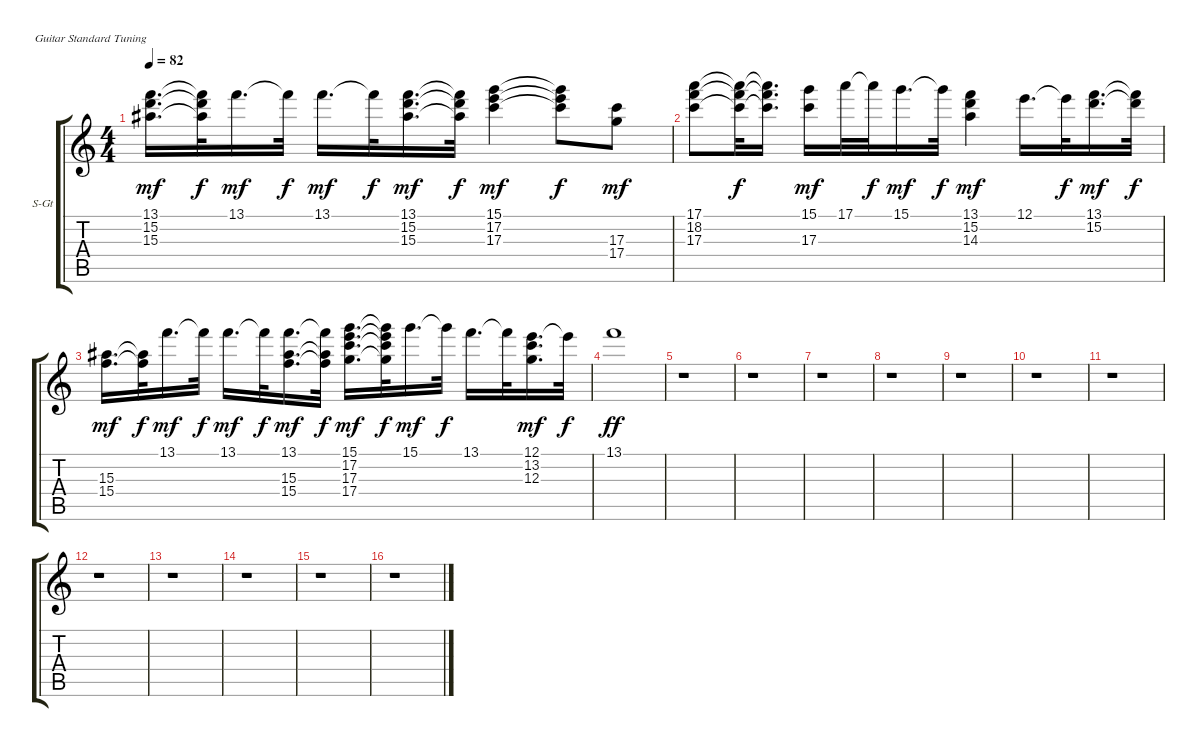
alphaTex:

\bracketExtendMode groupsimilarinstruments
\firstSystemTrackNameOrientation horizontal
\otherSystemsTrackNameOrientation horizontal
\track ("弦乐" "S-Gt") {instrument stringensemble1}
\staff {score tabs}
\tuning (E4 B3 G3 D3 A2 E2)
\displaytranspose 12
\ts (4 4)
\tempo 82
\clef g2
\ks c
(13.1 15.2 15.3).16{d dy mf} (13.1{t} 15.2{t} 15.3{t}).32{dy f} 13.1.16{d dy mf} 13.1{t}.32{dy f} 13.1.16{d dy mf} 13.1{t}.32{dy f} (13.1 15.2 15.3).16{d dy mf} (13.1{t} 15.2{t} 15.3{t}).32{dy f} (15.1 17.2 17.3).4{dy mf} (15.1{t} 17.2{t} 17.3{t}).8{dy f} (17.3 17.4).8{dy mf} |
(17.1 18.2 17.3).8 (17.1{t} 18.2{t} 17.3{t}).32{dy f} (17.1{t} 18.2{t} 17.3{t}).16{d} (15.1 17.3).16{dy mf} 17.1.32 17.1{t}.32{dy f} 15.1.16{d dy mf} 15.1{t}.32{dy f} (13.1 15.2 14.3).4{dy mf} 12.1.16{d} 12.1{t}.32{dy f} (13.1 15.2).16{d dy mf} (13.1{t} 15.2{t}).32{dy f} |
(15.3 15.4).16{d dy mf} (15.3{t} 15.4{t}).32{dy f} 13.1.16{d dy mf} 13.1{t}.32{dy f} 13.1.16{d dy mf} 13.1{t}.32{dy f} (13.1 15.3 15.4).16{d dy mf} (13.1{t} 15.3{t} 15.4{t}).32{dy f} (15.1 17.2 17.3 17.4).16{d dy mf} (15.1{t} 17.2{t} 17.3{t} 17.4{t}).32{dy f} 15.1.16{d dy mf} 15.1{t}.32{dy f} 13.1.16{d} 13.1{t}.32 (12.1 13.2 12.3).16{d dy mf} 12.1{t}.32{dy f} |
13.1.1{dy ff} |
r.1 |
r.1 |
r.1 |
r.1 |
r.1 |
r.1 |
r.1 |
r.1 |
r.1 |
r.1 |
r.1 |
r.1
